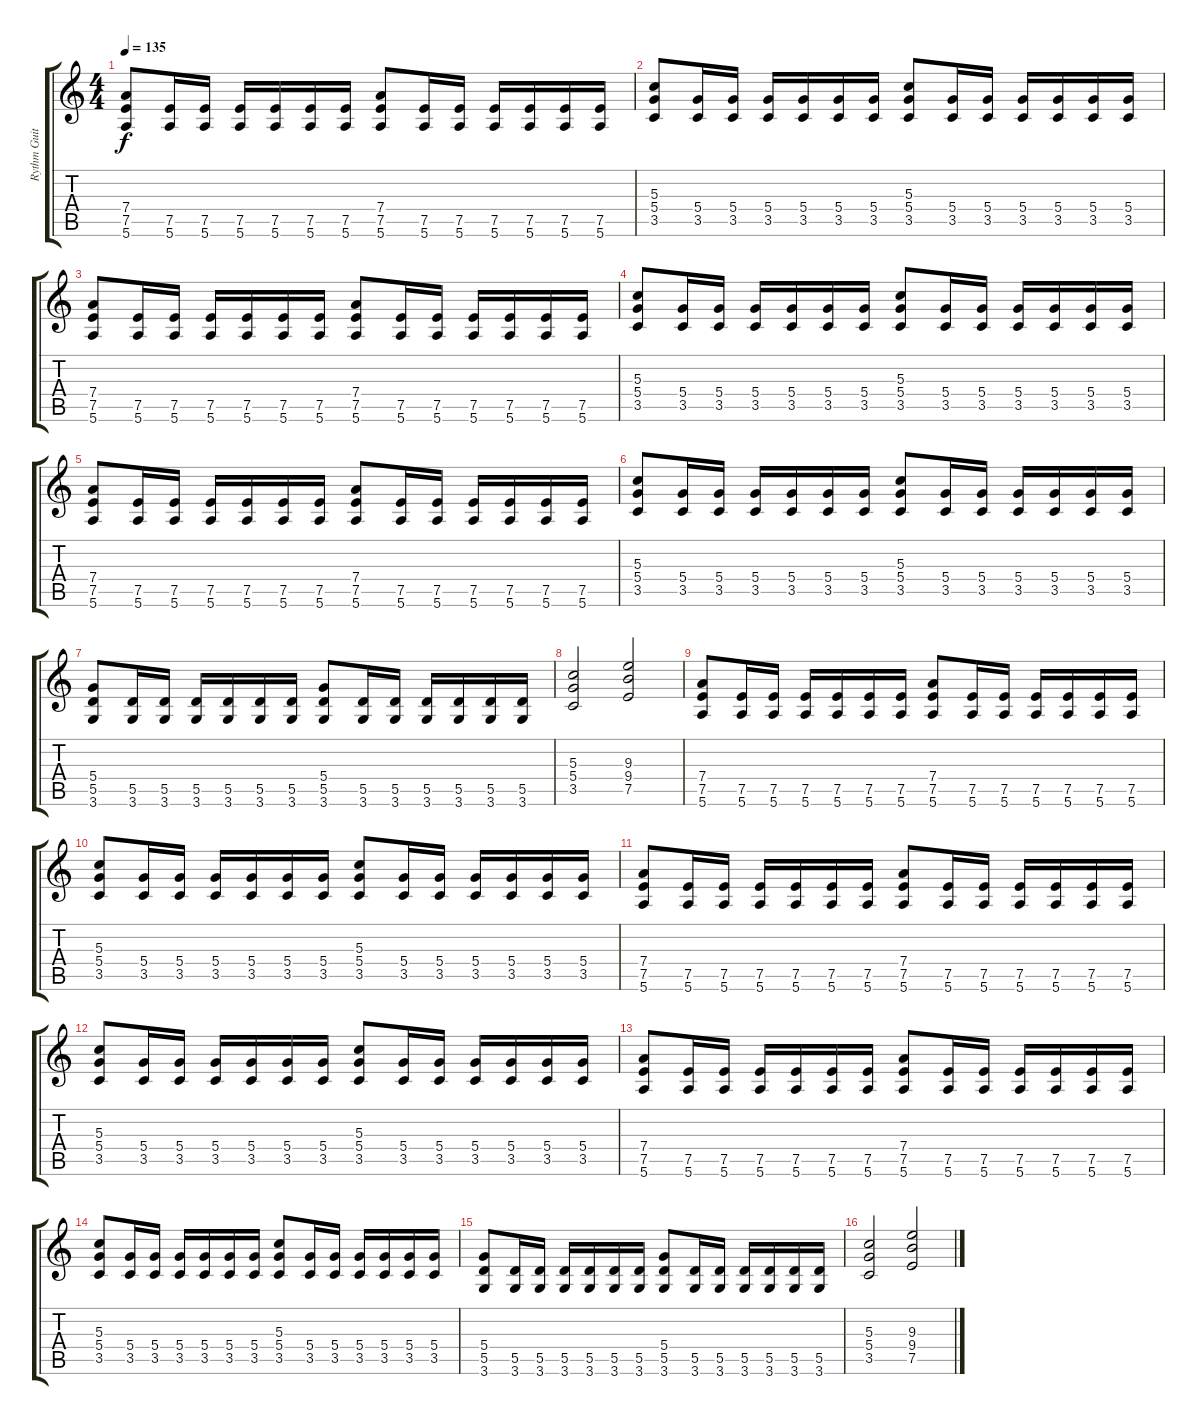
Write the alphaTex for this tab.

\track ("Rythm Guitar" "Rythm Guit") {instrument distortionguitar}
\staff {score tabs}
\tuning (E4 B3 G3 D3 A2 E2) {hide}
\ts (4 4)
\tempo 135
\clef g2
\ks c
(7.4 7.5 5.6).8{dy f} (7.5 5.6).16 (7.5 5.6).16 (7.5 5.6).16 (7.5 5.6).16 (7.5 5.6).16 (7.5 5.6).16 (7.4 7.5 5.6).8 (7.5 5.6).16 (7.5 5.6).16 (7.5 5.6).16 (7.5 5.6).16 (7.5 5.6).16 (7.5 5.6).16 |
(5.3 5.4 3.5).8 (5.4 3.5).16 (5.4 3.5).16 (5.4 3.5).16 (5.4 3.5).16 (5.4 3.5).16 (5.4 3.5).16 (5.3 5.4 3.5).8 (5.4 3.5).16 (5.4 3.5).16 (5.4 3.5).16 (5.4 3.5).16 (5.4 3.5).16 (5.4 3.5).16 |
(7.4 7.5 5.6).8 (7.5 5.6).16 (7.5 5.6).16 (7.5 5.6).16 (7.5 5.6).16 (7.5 5.6).16 (7.5 5.6).16 (7.4 7.5 5.6).8 (7.5 5.6).16 (7.5 5.6).16 (7.5 5.6).16 (7.5 5.6).16 (7.5 5.6).16 (7.5 5.6).16 |
(5.3 5.4 3.5).8 (5.4 3.5).16 (5.4 3.5).16 (5.4 3.5).16 (5.4 3.5).16 (5.4 3.5).16 (5.4 3.5).16 (5.3 5.4 3.5).8 (5.4 3.5).16 (5.4 3.5).16 (5.4 3.5).16 (5.4 3.5).16 (5.4 3.5).16 (5.4 3.5).16 |
(7.4 7.5 5.6).8 (7.5 5.6).16 (7.5 5.6).16 (7.5 5.6).16 (7.5 5.6).16 (7.5 5.6).16 (7.5 5.6).16 (7.4 7.5 5.6).8 (7.5 5.6).16 (7.5 5.6).16 (7.5 5.6).16 (7.5 5.6).16 (7.5 5.6).16 (7.5 5.6).16 |
(5.3 5.4 3.5).8 (5.4 3.5).16 (5.4 3.5).16 (5.4 3.5).16 (5.4 3.5).16 (5.4 3.5).16 (5.4 3.5).16 (5.3 5.4 3.5).8 (5.4 3.5).16 (5.4 3.5).16 (5.4 3.5).16 (5.4 3.5).16 (5.4 3.5).16 (5.4 3.5).16 |
(5.4 5.5 3.6).8 (5.5 3.6).16 (5.5 3.6).16 (5.5 3.6).16 (5.5 3.6).16 (5.5 3.6).16 (5.5 3.6).16 (5.4 5.5 3.6).8 (5.5 3.6).16 (5.5 3.6).16 (5.5 3.6).16 (5.5 3.6).16 (5.5 3.6).16 (5.5 3.6).16 |
(5.3 5.4 3.5).2 (9.3 9.4 7.5).2 |
(7.4 7.5 5.6).8 (7.5 5.6).16 (7.5 5.6).16 (7.5 5.6).16 (7.5 5.6).16 (7.5 5.6).16 (7.5 5.6).16 (7.4 7.5 5.6).8 (7.5 5.6).16 (7.5 5.6).16 (7.5 5.6).16 (7.5 5.6).16 (7.5 5.6).16 (7.5 5.6).16 |
(5.3 5.4 3.5).8 (5.4 3.5).16 (5.4 3.5).16 (5.4 3.5).16 (5.4 3.5).16 (5.4 3.5).16 (5.4 3.5).16 (5.3 5.4 3.5).8 (5.4 3.5).16 (5.4 3.5).16 (5.4 3.5).16 (5.4 3.5).16 (5.4 3.5).16 (5.4 3.5).16 |
(7.4 7.5 5.6).8 (7.5 5.6).16 (7.5 5.6).16 (7.5 5.6).16 (7.5 5.6).16 (7.5 5.6).16 (7.5 5.6).16 (7.4 7.5 5.6).8 (7.5 5.6).16 (7.5 5.6).16 (7.5 5.6).16 (7.5 5.6).16 (7.5 5.6).16 (7.5 5.6).16 |
(5.3 5.4 3.5).8 (5.4 3.5).16 (5.4 3.5).16 (5.4 3.5).16 (5.4 3.5).16 (5.4 3.5).16 (5.4 3.5).16 (5.3 5.4 3.5).8 (5.4 3.5).16 (5.4 3.5).16 (5.4 3.5).16 (5.4 3.5).16 (5.4 3.5).16 (5.4 3.5).16 |
(7.4 7.5 5.6).8 (7.5 5.6).16 (7.5 5.6).16 (7.5 5.6).16 (7.5 5.6).16 (7.5 5.6).16 (7.5 5.6).16 (7.4 7.5 5.6).8 (7.5 5.6).16 (7.5 5.6).16 (7.5 5.6).16 (7.5 5.6).16 (7.5 5.6).16 (7.5 5.6).16 |
(5.3 5.4 3.5).8 (5.4 3.5).16 (5.4 3.5).16 (5.4 3.5).16 (5.4 3.5).16 (5.4 3.5).16 (5.4 3.5).16 (5.3 5.4 3.5).8 (5.4 3.5).16 (5.4 3.5).16 (5.4 3.5).16 (5.4 3.5).16 (5.4 3.5).16 (5.4 3.5).16 |
(5.4 5.5 3.6).8 (5.5 3.6).16 (5.5 3.6).16 (5.5 3.6).16 (5.5 3.6).16 (5.5 3.6).16 (5.5 3.6).16 (5.4 5.5 3.6).8 (5.5 3.6).16 (5.5 3.6).16 (5.5 3.6).16 (5.5 3.6).16 (5.5 3.6).16 (5.5 3.6).16 |
(5.3 5.4 3.5).2 (9.3 9.4 7.5).2
